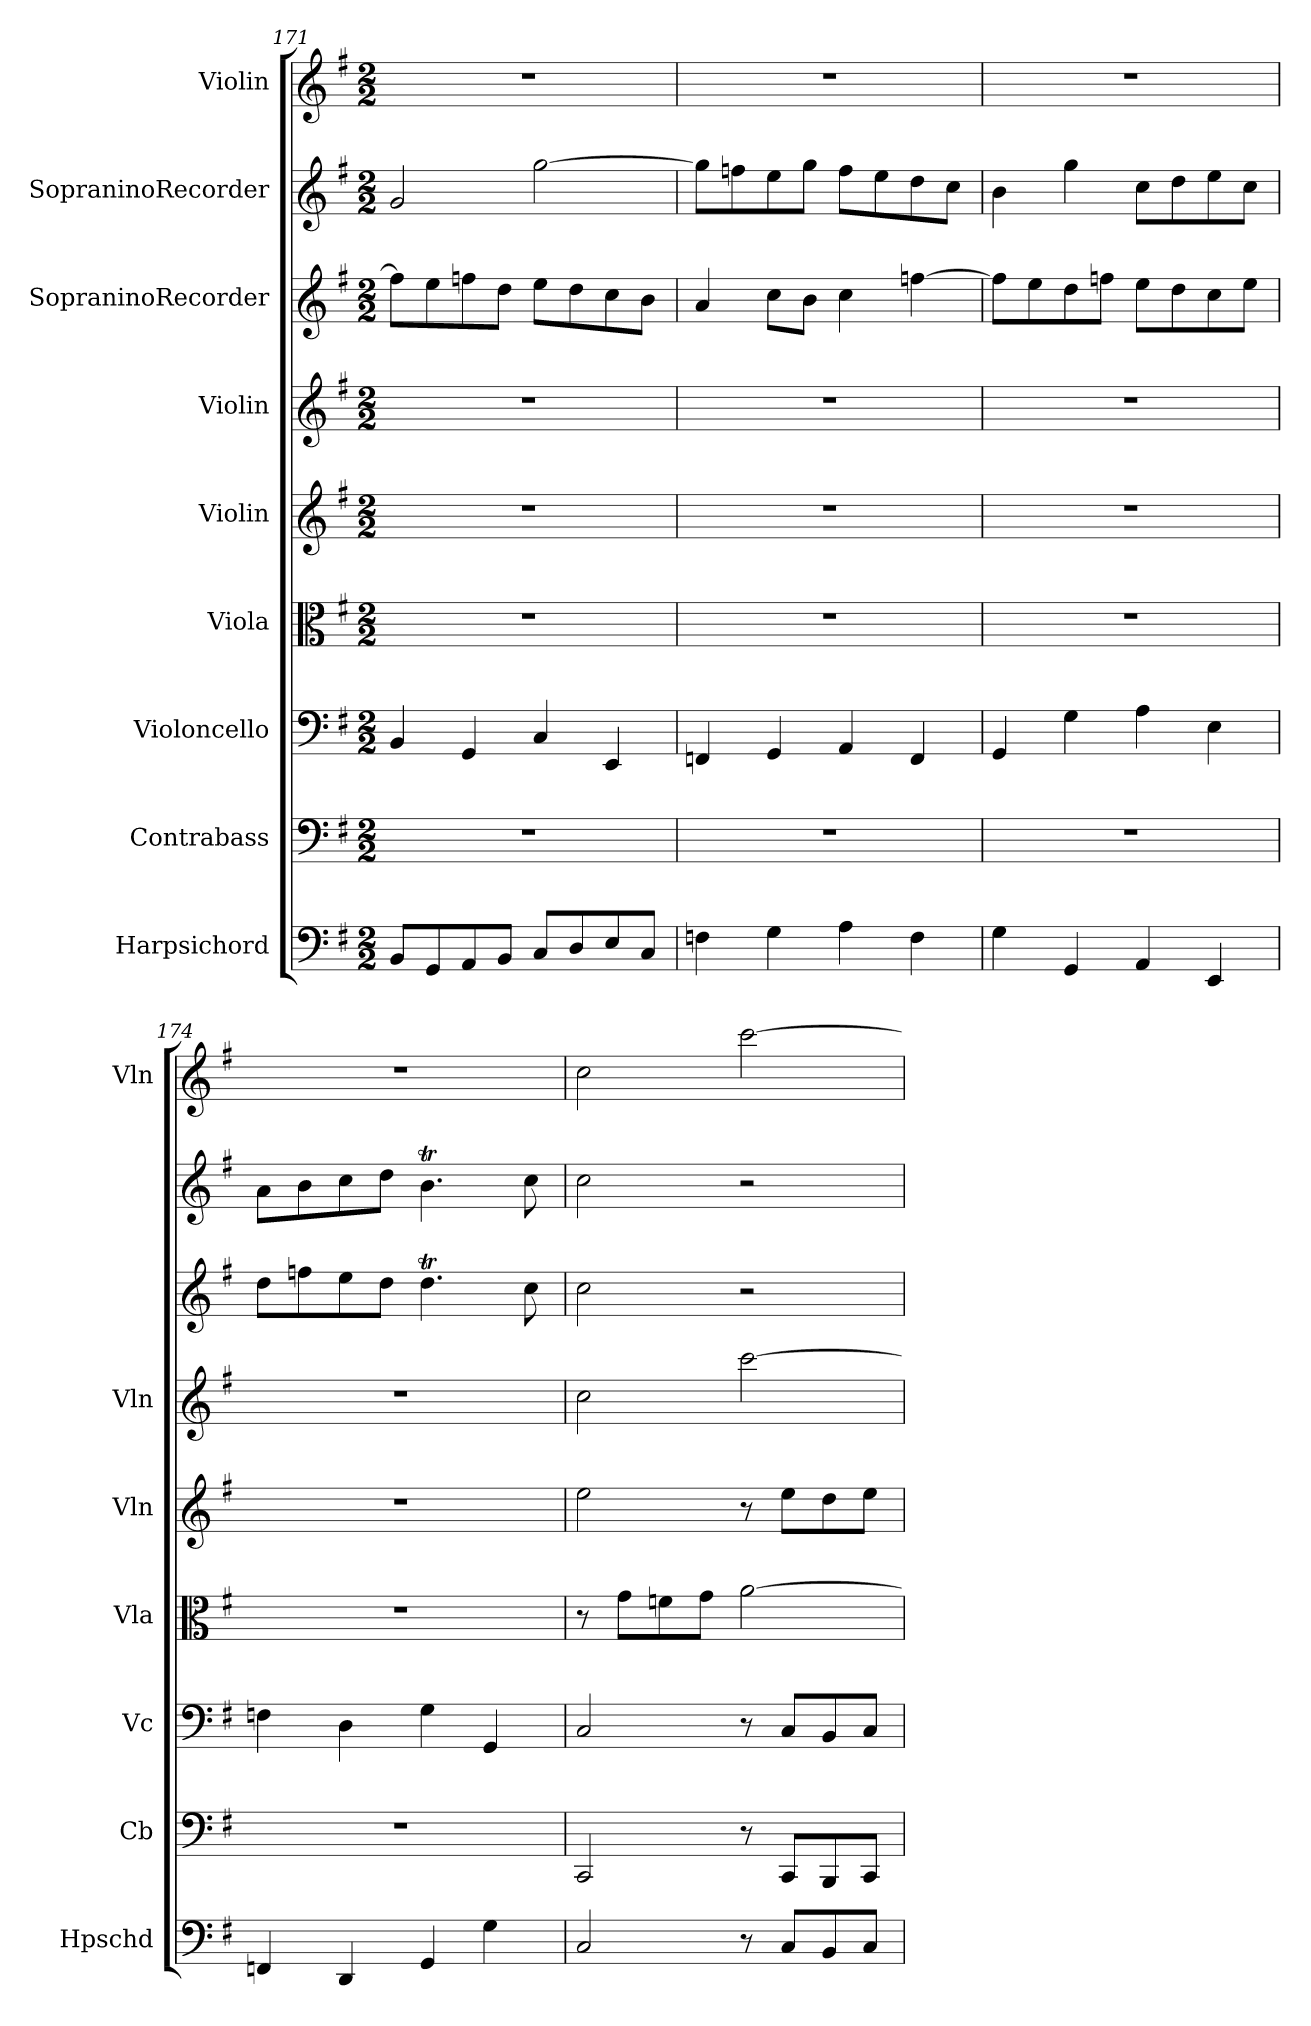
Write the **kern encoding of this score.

**kern	**kern	**kern	**kern	**kern	**kern	**kern	**kern	**kern
*part9	*part8	*part7	*part6	*part5	*part4	*part3	*part2	*part1
*staff9	*staff8	*staff7	*staff6	*staff5	*staff4	*staff3	*staff2	*staff1
*I"Harpsichord	*I"Contrabass	*I"Violoncello	*I"Viola	*I"Violin	*I"Violin	*I"SopraninoRecorder	*I"SopraninoRecorder	*I"Violin
*I'Hpschd	*I'Cb	*I'Vc	*I'Vla	*I'Vln	*I'Vln	*	*	*I'Vln
*clefF4	*clefF4	*clefF4	*clefC3	*clefG2	*clefG2	*clefG2	*clefG2	*clefG2
*k[f#]	*k[f#]	*k[f#]	*k[f#]	*k[f#]	*k[f#]	*k[f#]	*k[f#]	*k[f#]
*G:	*G:	*G:	*G:	*G:	*G:	*G:	*G:	*G:
*M2/2	*M2/2	*M2/2	*M2/2	*M2/2	*M2/2	*M2/2	*M2/2	*M2/2
=171	=171	=171	=171	=171	=171	=171	=171	=171
8BB/L	1r	4BB/	1r	1r	1r	8ff\L]	2g/	1r
8GG/	.	.	.	.	.	8ee\	.	.
8AA/	.	4GG/	.	.	.	8ffn\	.	.
8BB/J	.	.	.	.	.	8dd\J	.	.
8C/L	.	4C/	.	.	.	8ee\L	[2gg\	.
8D/	.	.	.	.	.	8dd\	.	.
8E/	.	4EE/	.	.	.	8cc\	.	.
8C/J	.	.	.	.	.	8b\J	.	.
=172	=172	=172	=172	=172	=172	=172	=172	=172
4Fn\	1r	4FFn/	1r	1r	1r	4a/	8gg\L]	1r
.	.	.	.	.	.	.	8ffn\	.
4G\	.	4GG/	.	.	.	8cc\L	8ee\	.
.	.	.	.	.	.	8b\J	8gg\J	.
4A\	.	4AA/	.	.	.	4cc\	8ff\L	.
.	.	.	.	.	.	.	8ee\	.
4F\	.	4FF/	.	.	.	[4ffn\	8dd\	.
.	.	.	.	.	.	.	8cc\J	.
=173	=173	=173	=173	=173	=173	=173	=173	=173
4G\	1r	4GG/	1r	1r	1r	8ff\L]	4b\	1r
.	.	.	.	.	.	8ee\	.	.
4GG/	.	4G\	.	.	.	8dd\	4gg\	.
.	.	.	.	.	.	8ffn\J	.	.
4AA/	.	4A\	.	.	.	8ee\L	8cc\L	.
.	.	.	.	.	.	8dd\	8dd\	.
4EE/	.	4E\	.	.	.	8cc\	8ee\	.
.	.	.	.	.	.	8ee\J	8cc\J	.
=174	=174	=174	=174	=174	=174	=174	=174	=174
4FFn/	1r	4Fn\	1r	1r	1r	8dd\L	8a\L	1r
.	.	.	.	.	.	8ffn\	8b\	.
4DD/	.	4D\	.	.	.	8ee\	8cc\	.
.	.	.	.	.	.	8dd\J	8dd\J	.
4GG/	.	4G\	.	.	.	4.ddT\	4.bt\	.
4G\	.	4GG/	.	.	.	.	.	.
.	.	.	.	.	.	8cc\	8cc\	.
=175	=175	=175	=175	=175	=175	=175	=175	=175
2C/	2CC/	2C/	8r	2ee\	2cc\	2cc\	2cc\	2cc\
.	.	.	8g\L	.	.	.	.	.
.	.	.	8fn\	.	.	.	.	.
.	.	.	8g\J	.	.	.	.	.
8r	8r	8r	[2a\	8r	[2ccc\	2r	2r	[2ccc\
8C/L	8CC/L	8C/L	.	8ee\L	.	.	.	.
8BB/	8BBB/	8BB/	.	8dd\	.	.	.	.
8C/J	8CC/J	8C/J	.	8ee\J	.	.	.	.
=	=	=	=	=	=	=	=	=
*-	*-	*-	*-	*-	*-	*-	*-	*-
